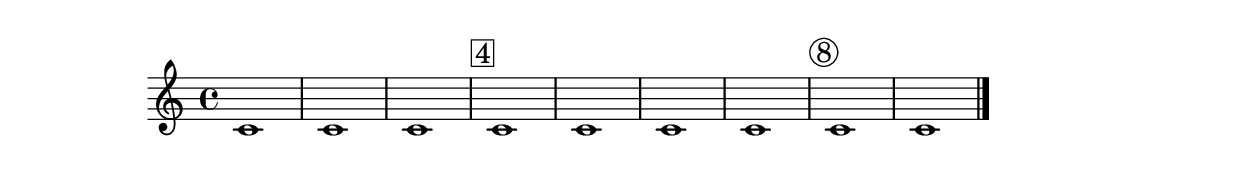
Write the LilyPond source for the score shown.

%% Do not edit this file; it is automatically
%% generated from LSR http://lsr.dsi.unimi.it
%% This file is in the public domain.
\version "2.13.29"

\header {
  lsrtags = "rhythms, tweaks-and-overrides"

%% Translation of GIT committish: 0b55335aeca1de539bf1125b717e0c21bb6fa31b
  texidoces = "

Los números de compás también se pueden imprimir dentro de rectángulos o de circunferencias.

"
  doctitlees = "Imprimir números de compás dentro de rectángulos o circunferencias"


%% Translation of GIT committish: 0a868be38a775ecb1ef935b079000cebbc64de40
  texidocde = "
Taktnummern können auch in Boxen oder Kreisen gesetzt werden.

"
  doctitlede = "Setzen von Taktnummern in Kästen oder Kreisen"


%% Translation of GIT committish: 374d57cf9b68ddf32a95409ce08ba75816900f6b
  texidocfr = "
Les numéros de mesures peuvent être encadrés ou entourés d'un cercle.

"
  doctitlefr = "Inscrire le numéro de mesure dans un cadre ou un cercle"

  texidoc = "
Bar numbers can also be printed inside boxes or circles.

"
  doctitle = "Printing bar numbers inside boxes or circles"
} % begin verbatim

\relative c' {
  % Prevent bar numbers at the end of a line and permit them elsewhere
  \override Score.BarNumber #'break-visibility = #end-of-line-invisible
  \set Score.barNumberVisibility = #(every-nth-bar-number-visible 4)

  % Increase the size of the bar number by 2
  \override Score.BarNumber #'font-size = #2

  % Draw a box round the following bar number(s)
  \override Score.BarNumber #'stencil
    = #(make-stencil-boxer 0.1 0.25 ly:text-interface::print)
  \repeat unfold 5 { c1 }

  % Draw a circle round the following bar number(s)
  \override Score.BarNumber #'stencil
    = #(make-stencil-circler 0.1 0.25 ly:text-interface::print)
  \repeat unfold 4 { c1 } \bar "|."
}

